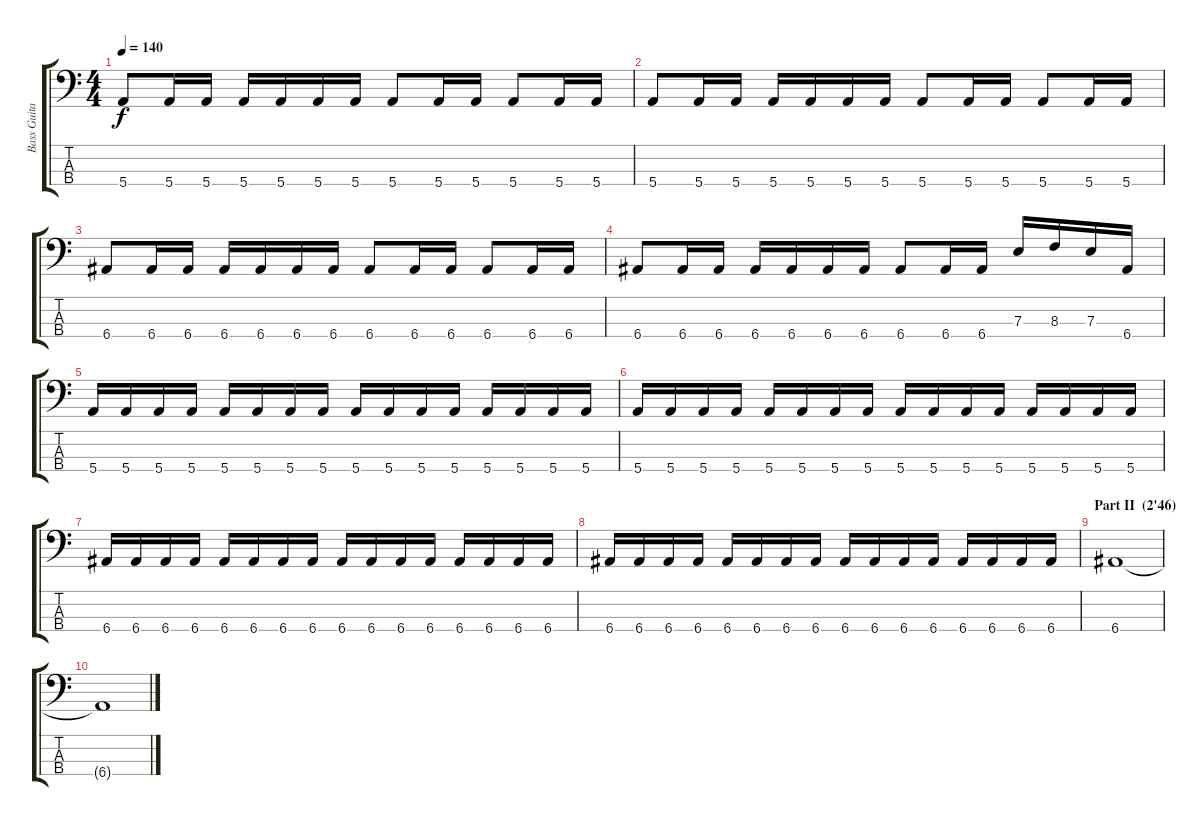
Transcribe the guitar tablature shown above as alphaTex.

\track ("Bass Guitar" "Bass Guita") {instrument electricbassfinger}
\staff {score tabs}
\tuning (G2 D2 A1 E1) {hide}
\ts (4 4)
\tempo 140
\clef f4
\ks c
5.4.8{dy f} 5.4.16 5.4.16 5.4.16 5.4.16 5.4.16 5.4.16 5.4.8 5.4.16 5.4.16 5.4.8 5.4.16 5.4.16 |
5.4.8 5.4.16 5.4.16 5.4.16 5.4.16 5.4.16 5.4.16 5.4.8 5.4.16 5.4.16 5.4.8 5.4.16 5.4.16 |
6.4.8 6.4.16 6.4.16 6.4.16 6.4.16 6.4.16 6.4.16 6.4.8 6.4.16 6.4.16 6.4.8 6.4.16 6.4.16 |
6.4.8 6.4.16 6.4.16 6.4.16 6.4.16 6.4.16 6.4.16 6.4.8 6.4.16 6.4.16 7.3.16 8.3.16 7.3.16 6.4.16 |
5.4.16 5.4.16 5.4.16 5.4.16 5.4.16 5.4.16 5.4.16 5.4.16 5.4.16 5.4.16 5.4.16 5.4.16 5.4.16 5.4.16 5.4.16 5.4.16 |
5.4.16 5.4.16 5.4.16 5.4.16 5.4.16 5.4.16 5.4.16 5.4.16 5.4.16 5.4.16 5.4.16 5.4.16 5.4.16 5.4.16 5.4.16 5.4.16 |
6.4.16 6.4.16 6.4.16 6.4.16 6.4.16 6.4.16 6.4.16 6.4.16 6.4.16 6.4.16 6.4.16 6.4.16 6.4.16 6.4.16 6.4.16 6.4.16 |
6.4.16 6.4.16 6.4.16 6.4.16 6.4.16 6.4.16 6.4.16 6.4.16 6.4.16 6.4.16 6.4.16 6.4.16 6.4.16 6.4.16 6.4.16 6.4.16 |
\section ("" "Part II  (2'46)")
6.4.1 |
6.4{t}.1
